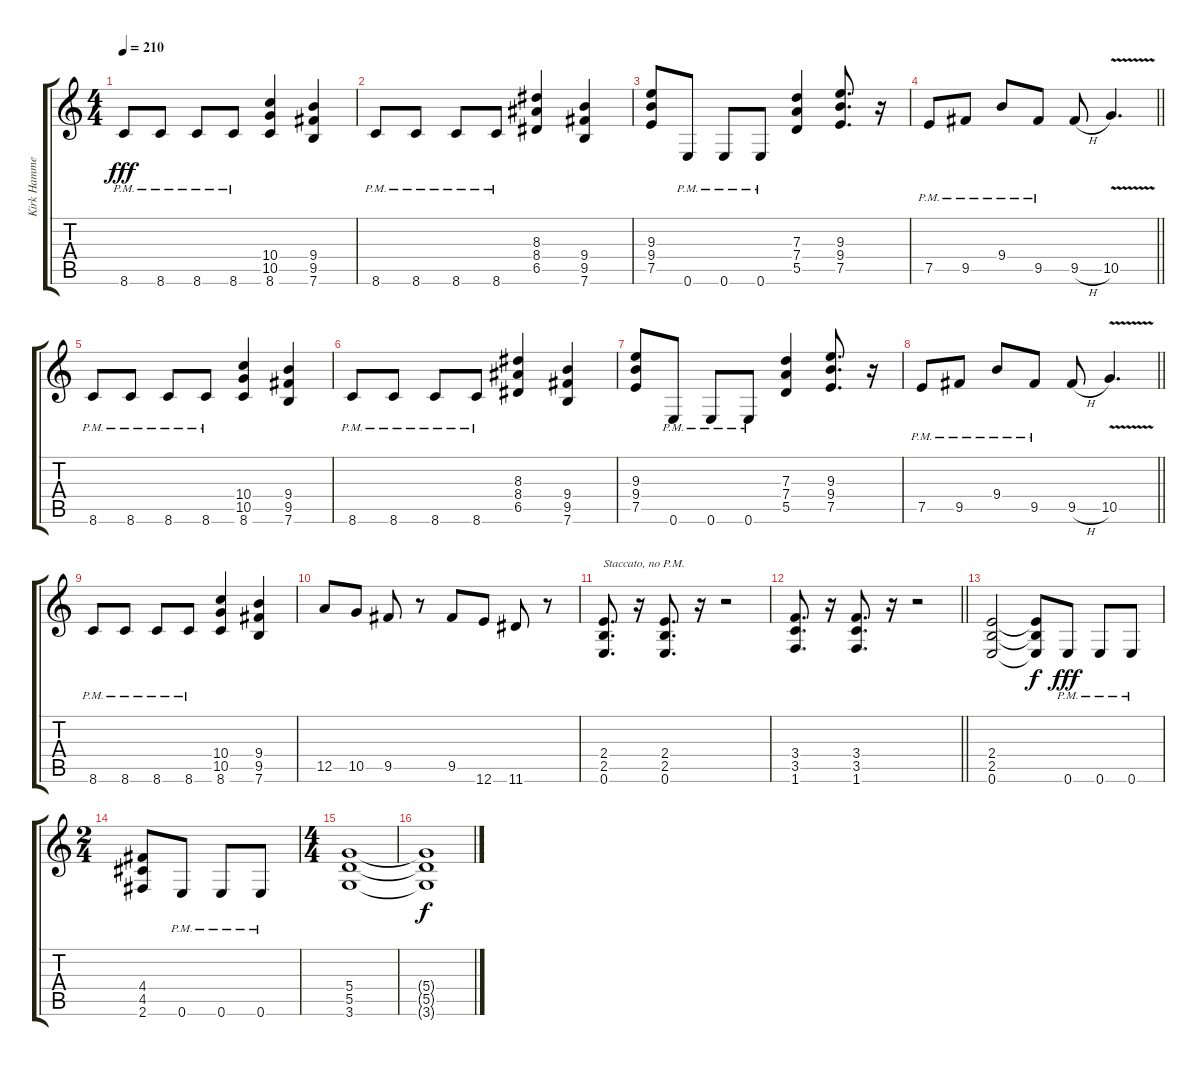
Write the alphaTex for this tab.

\track ("Kirk Hammett" "Kirk Hamme") {instrument distortionguitar}
\staff {score tabs}
\tuning (E4 B3 G3 D3 A2 E2) {hide}
\ts (4 4)
\tempo 210
\clef g2
\ks c
8.6{pm}.8{dy fff} 8.6{pm}.8 8.6{pm}.8 8.6{pm}.8 (10.4 10.5 8.6).4 (9.4 9.5 7.6).4 |
8.6{pm}.8 8.6{pm}.8 8.6{pm}.8 8.6{pm}.8 (8.3 8.4 6.5).4 (9.4 9.5 7.6).4 |
(9.3 9.4 7.5).8 0.6{pm}.8 0.6{pm}.8 0.6{pm}.8 (7.3 7.4 5.5).4 (9.3 9.4 7.5).8{d} r.16 |
\barLineRight lightlight
7.5{pm}.8 9.5{pm}.8 9.4{pm}.8 9.5{pm}.8 9.5{h}.8 10.5{v}.4{d} |
8.6{pm}.8 8.6{pm}.8 8.6{pm}.8 8.6{pm}.8 (10.4 10.5 8.6).4 (9.4 9.5 7.6).4 |
8.6{pm}.8 8.6{pm}.8 8.6{pm}.8 8.6{pm}.8 (8.3 8.4 6.5).4 (9.4 9.5 7.6).4 |
(9.3 9.4 7.5).8 0.6{pm}.8 0.6{pm}.8 0.6{pm}.8 (7.3 7.4 5.5).4 (9.3 9.4 7.5).8{d} r.16 |
\barLineRight lightlight
7.5{pm}.8 9.5{pm}.8 9.4{pm}.8 9.5{pm}.8 9.5{h}.8 10.5{v}.4{d} |
8.6{pm}.8 8.6{pm}.8 8.6{pm}.8 8.6{pm}.8 (10.4 10.5 8.6).4 (9.4 9.5 7.6).4 |
12.5.8 10.5.8 9.5.8 r.8 9.5.8 12.6.8 11.6.8 r.8 |
(2.4 2.5 0.6).8{d txt "Staccato, no P.M."} r.16 (2.4 2.5 0.6).8{d} r.16 r.2 |
\barLineRight lightlight
(3.4 3.5 1.6).8{d} r.16 (3.4 3.5 1.6).8{d} r.16 r.2 |
(2.4 2.5 0.6).2 (2.4{t} 2.5{t} 0.6{t}).8{dy f} 0.6{pm}.8{dy fff} 0.6{pm}.8 0.6{pm}.8 |
\ts (2 4)
(4.4 4.5 2.6).8 0.6{pm}.8 0.6{pm}.8 0.6{pm}.8 |
\ts (4 4)
(5.4 5.5 3.6).1 |
(5.4{t} 5.5{t} 3.6{t}).1{dy f}
